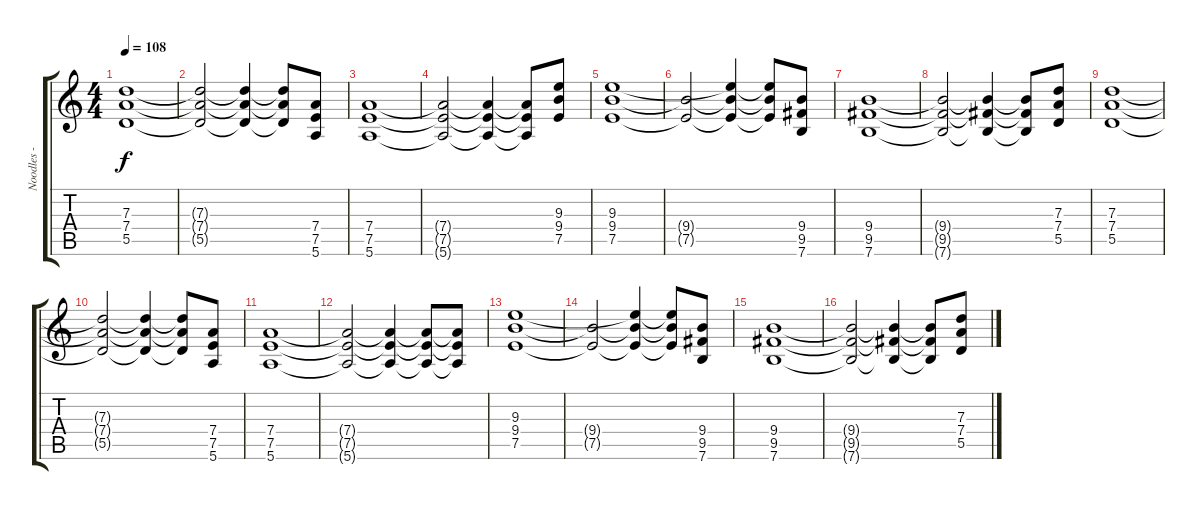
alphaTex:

\track ("Noodles - Guitar" "Noodles - ") {instrument distortionguitar}
\staff {score tabs}
\tuning (E4 B3 G3 D3 A2 E2) {hide}
\ts (4 4)
\tempo 108
\clef g2
\ks c
(7.3 7.4 5.5).1{dy f} |
(7.3{t} 7.4{t} 5.5{t}).2 (7.3{t} 7.4{t} 5.5{t}).4 (7.3{t} 7.4{t} 5.5{t}).8 (7.4 7.5 5.6).8 |
(7.4 7.5 5.6).1 |
(7.4{t} 7.5{t} 5.6{t}).2 (7.4{t} 7.5{t} 5.6{t}).4 (7.4{t} 7.5{t} 5.6{t}).8 (9.3 9.4 7.5).8 |
(9.3 9.4 7.5).1 |
(9.4{t} 7.5{t}).2 (9.3{t} 9.4{t} 7.5{t}).4 (9.3{t} 9.4{t} 7.5{t}).8 (9.4 9.5 7.6).8 |
(9.4 9.5 7.6).1 |
(9.4{t} 9.5{t} 7.6{t}).2 (9.4{t} 9.5{t} 7.6{t}).4 (9.4{t} 9.5{t} 7.6{t}).8 (7.3 7.4 5.5).8 |
(7.3 7.4 5.5).1 |
(7.3{t} 7.4{t} 5.5{t}).2 (7.3{t} 7.4{t} 5.5{t}).4 (7.3{t} 7.4{t} 5.5{t}).8 (7.4 7.5 5.6).8 |
(7.4 7.5 5.6).1 |
(7.4{t} 7.5{t} 5.6{t}).2 (7.4{t} 7.5{t} 5.6{t}).4 (7.4{t} 7.5{t} 5.6{t}).8 (7.4{t} 7.5{t} 5.6{t}).8 |
(9.3 9.4 7.5).1 |
(9.4{t} 7.5{t}).2 (9.3{t} 9.4{t} 7.5{t}).4 (9.3{t} 9.4{t} 7.5{t}).8 (9.4 9.5 7.6).8 |
(9.4 9.5 7.6).1 |
(9.4{t} 9.5{t} 7.6{t}).2 (9.4{t} 9.5{t} 7.6{t}).4 (9.4{t} 9.5{t} 7.6{t}).8 (7.3 7.4 5.5).8
